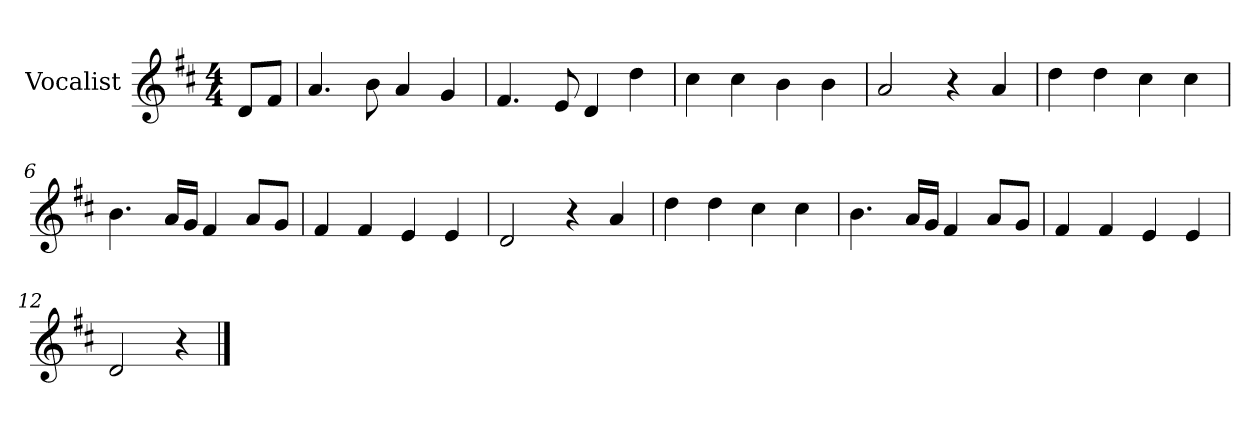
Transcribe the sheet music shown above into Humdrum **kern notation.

**kern
*part1
*staff1
*I"Vocalist
*k[f#c#]
*D:
*M4/4
=
8dL
8f#J
=1
4.a
8b
4a
4g
=2
4.f#
8e
4d
4dd
=3
4cc#
4cc#
4b
4b
=4
2a
4r
4a
=5
4dd
4dd
4cc#
4cc#
=6
4.b
16aLL
16gJJ
4f#
8aL
8gJ
=7
4f#
4f#
4e
4e
=8
2d
4r
4a
=9
4dd
4dd
4cc#
4cc#
=10
4.b
16aLL
16gJJ
4f#
8aL
8gJ
=11
4f#
4f#
4e
4e
=12
2d
4r
==
*-
